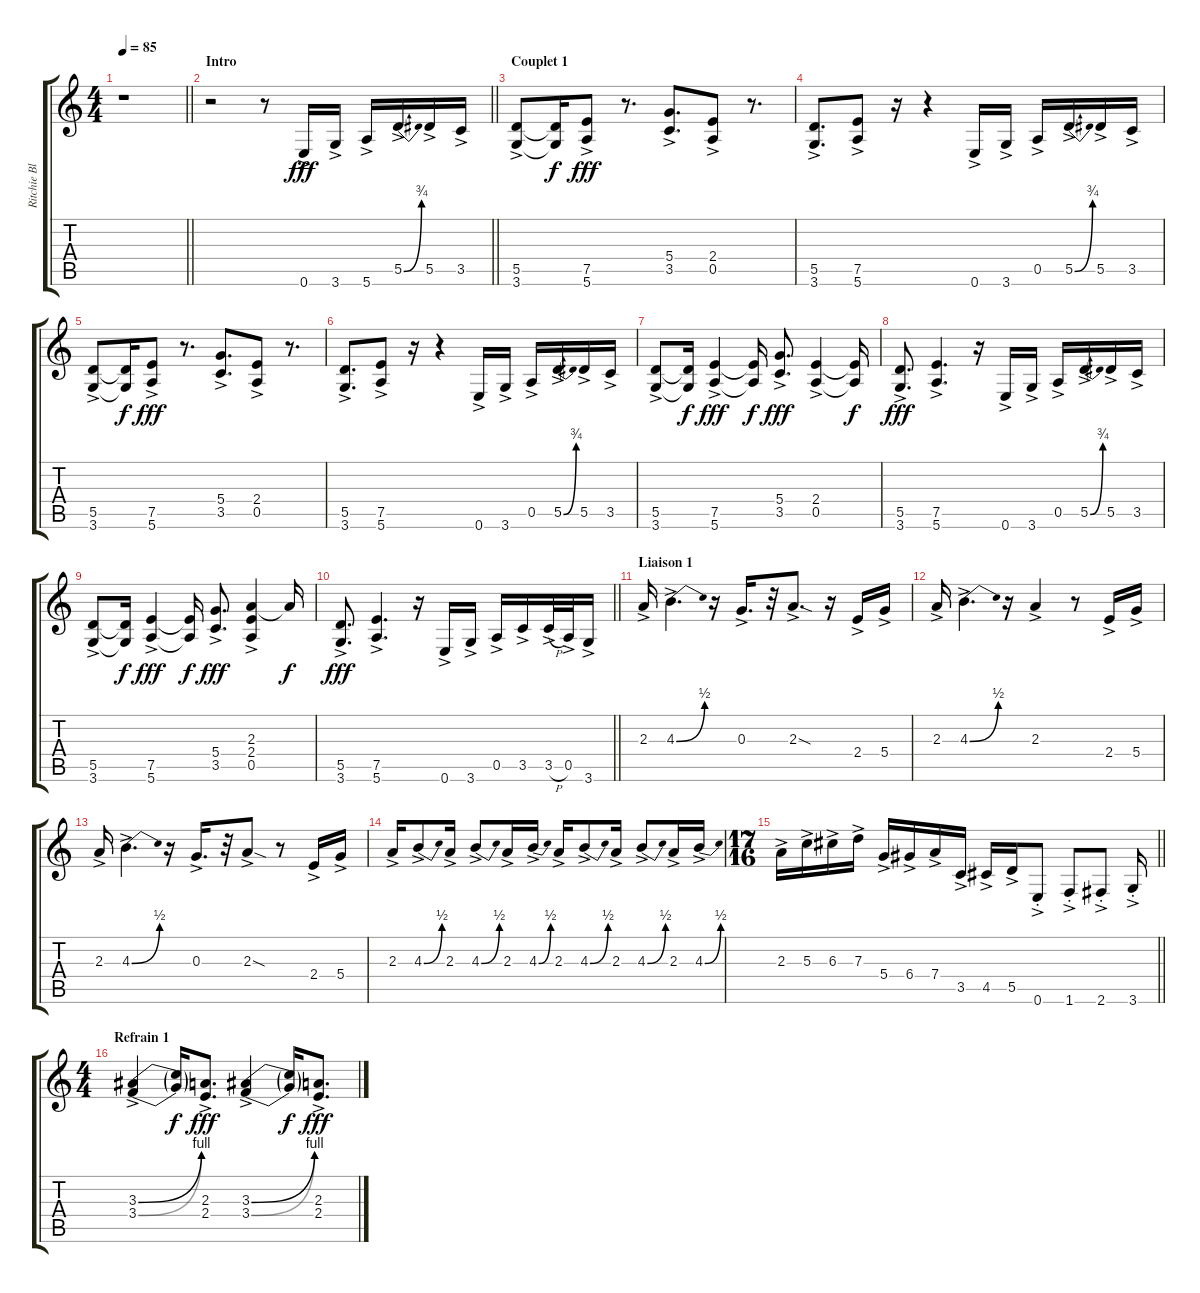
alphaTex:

\track ("Ritchie Blackmore" "Ritchie Bl") {instrument distortionguitar}
\staff {score tabs}
\tuning (E4 B3 G3 D3 A2 E2) {hide}
\ts (4 4)
\tempo 85
\clef g2
\barLineRight lightlight
\ks c
r.1{dy fff instrument distortionguitar} |
\section ("" "Intro")
\barLineRight lightlight
r.2 r.8 0.6{ac}.16 3.6{ac}.16 5.6{ac}.16 5.5{be (bend 0 0 60 3) ac}.16 5.5{ac}.16 3.5{ac}.16 |
\section ("" "Couplet 1")
(5.5{ac} 3.6{ac}).8 (5.5{t} 3.6{t}).16{dy f} (7.5{ac} 5.6{ac}).8{dy fff} r.8{d} (5.4{ac} 3.5{ac}).8{d} (2.4{ac} 0.5{ac}).8 r.8{d} |
(5.5{ac} 3.6{ac}).8{d} (7.5{ac} 5.6{ac}).8 r.16 r.4 0.6{ac}.16 3.6{ac}.16 0.5{ac}.16 5.5{be (bend 0 0 60 3) ac}.16 5.5{ac}.16 3.5{ac}.16 |
(5.5{ac} 3.6{ac}).8 (5.5{t} 3.6{t}).16{dy f} (7.5{ac} 5.6{ac}).8{dy fff} r.8{d} (5.4{ac} 3.5{ac}).8{d} (2.4{ac} 0.5{ac}).8 r.8{d} |
(5.5{ac} 3.6{ac}).8{d} (7.5{ac} 5.6{ac}).8 r.16 r.4 0.6{ac}.16 3.6{ac}.16 0.5{ac}.16 5.5{be (bend 0 0 60 3) ac}.16 5.5{ac}.16 3.5{ac}.16 |
(5.5{ac} 3.6{ac}).8 (5.5{t} 3.6{t}).16{dy f} (7.5{ac} 5.6).4{dy fff} (7.5{t} 5.6{t}).16{dy f} (5.4{ac} 3.5{ac}).8{d dy fff} (2.4{ac} 0.5{ac}).4 (2.4{t} 0.5{t}).16{dy f} |
(5.5{ac} 3.6{ac}).8{d dy fff} (7.5{ac} 5.6).4{d} r.16 0.6{ac}.16 3.6{ac}.16 0.5{ac}.16 5.5{be (bend 0 0 60 3) ac}.16 5.5{ac}.16 3.5{ac}.16 |
(5.5{ac} 3.6{ac}).8 (5.5{t} 3.6{t}).16{dy f} (7.5{ac} 5.6{ac}).4{dy fff} (7.5{t} 5.6{t}).16{dy f} (5.4{ac} 3.5{ac}).8{d dy fff} (2.3{ac} 2.4{ac} 0.5{ac}).4 2.3{t}.16{dy f} |
\barLineRight lightlight
(5.5{ac} 3.6{ac}).8{d dy fff} (7.5{ac} 5.6).4{d} r.16 0.6{ac}.16 3.6{ac}.16 0.5{ac}.16 3.5{ac}.16 3.5{h ac}.32 0.5{ac}.32 3.6{ac}.16 |
\section ("" "Liaison 1")
2.3{ac}.16 4.3{be (bend 0 0 60 2) ac}.4{d} r.16 0.3{ac}.16{d} r.32 2.3{sod ac}.8{d} r.16 2.4{ac}.16 5.4{ac}.16 |
2.3{ac}.16 4.3{be (bend 0 0 60 2) ac}.4{d} r.16 2.3{ac}.4 r.8 2.4{ac}.16 5.4{ac}.16 |
2.3{ac}.16 4.3{be (bend 0 0 60 2) ac}.4{d} r.16 0.3{ac}.16{d} r.32 2.3{sod ac}.8 r.8 2.4{ac}.16 5.4{ac}.16 |
2.3{ac}.16 4.3{be (bend 0 0 60 2) ac}.8 2.3{ac}.16 4.3{be (bend 0 0 60 2) ac}.8 2.3{ac}.16 4.3{be (bend 0 0 60 2) ac}.16 2.3{ac}.16 4.3{be (bend 0 0 60 2) ac}.8 2.3{ac}.16 4.3{be (bend 0 0 60 2) ac}.8 2.3{ac}.16 4.3{be (bend 0 0 60 2) ac}.16 |
\ts (17 16)
\barLineRight lightlight
2.3{ac}.16 5.3{ac}.16 6.3{ac}.16 7.3{ac}.16 5.4{ac}.16 6.4{ac}.16 7.4{ac}.16 3.5{ac}.16 4.5{ac}.16 5.5{ac}.16 0.6{ac st}.8 1.6{ac st}.8 2.6{ac st}.8 3.6{ac st}.16 |
\ts (4 4)
\section ("" "Refrain 1")
(3.3{be (bend 0 0 60 4) ac} 3.4{be (bend 0 0 60 4) ac}).4{volume 12} (3.3{t} 3.4{t}).16{dy f} (2.3{ac} 2.4{ac}).8{d dy fff} (3.3{be (bend 0 0 60 4) ac} 3.4{be (bend 0 0 60 4) ac}).4 (3.3{t} 3.4{t}).16{dy f} (2.3{ac} 2.4{ac}).8{d dy fff}
